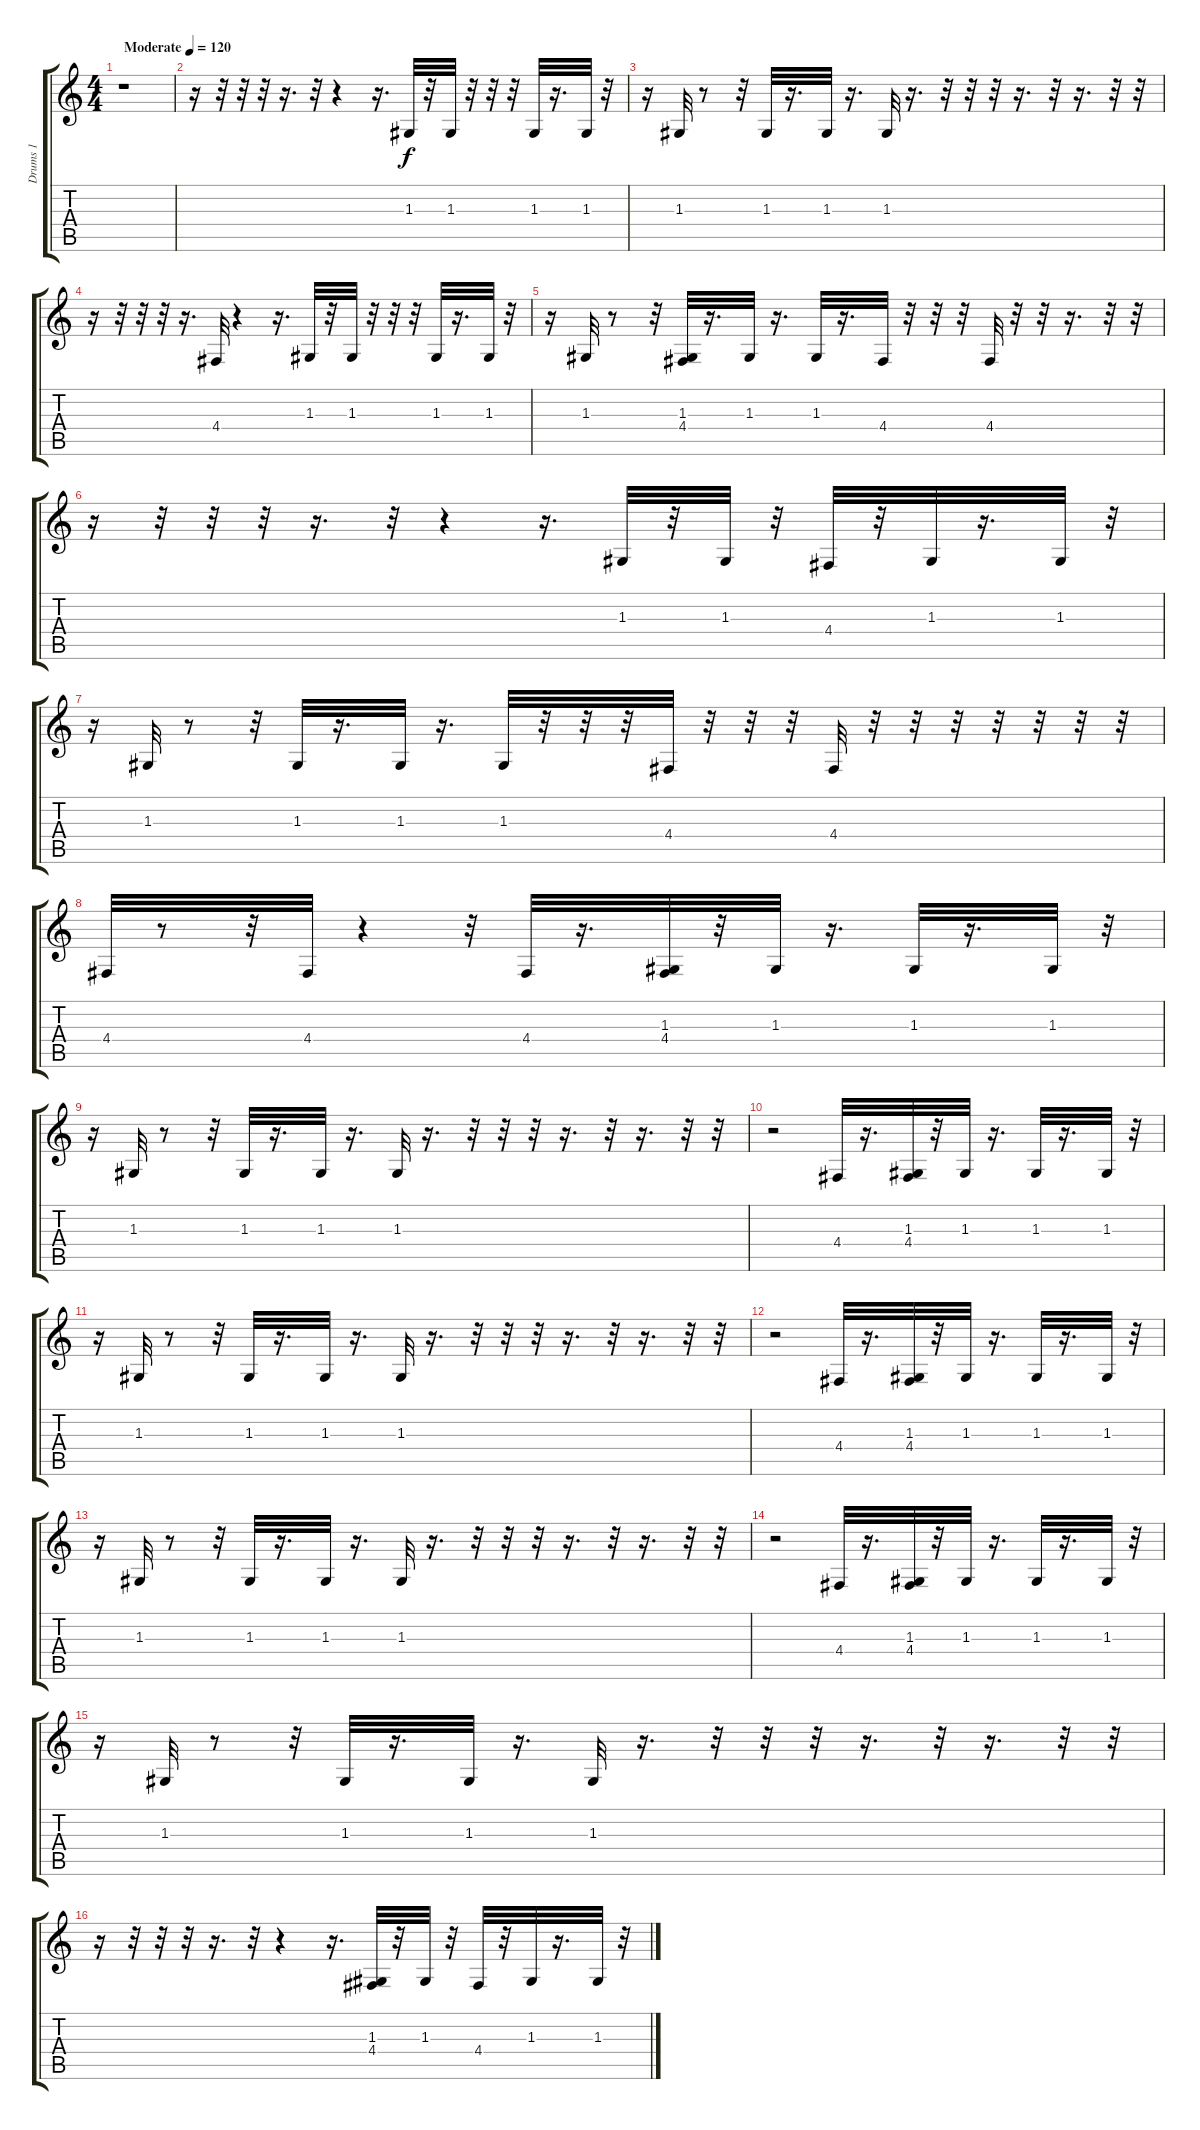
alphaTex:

\track ("Drums 1" "Drums 1") {instrument synthdrum}
\staff {score tabs}
\tuning (E4 B3 G3 D3 A2 E2) {hide}
\ts (4 4)
\tempo (120 "Moderate")
\clef g2
\ks c
r.1{dy f instrument synthdrum} |
r.16 r.32 r.32 r.32 r.16{d} r.32 r.4 r.16{d} 1.3.32 r.32 1.3.32 r.32 r.32 r.32 1.3.32 r.16{d} 1.3.32 r.32 |
r.16 1.3.32 r.8 r.32 1.3.32 r.16{d} 1.3.32 r.16{d} 1.3.32 r.16{d} r.32 r.32 r.32 r.16{d} r.32 r.16{d} r.32 r.32 |
r.16 r.32 r.32 r.32 r.16{d} 4.4.32 r.4 r.16{d} 1.3.32 r.32 1.3.32 r.32 r.32 r.32 1.3.32 r.16{d} 1.3.32 r.32 |
r.16 1.3.32 r.8 r.32 (1.3 4.4).32 r.16{d} 1.3.32 r.16{d} 1.3.32 r.16{d} 4.4.32 r.32 r.32 r.32 4.4.32 r.32 r.32 r.16{d} r.32 r.32 |
r.16 r.32 r.32 r.32 r.16{d} r.32 r.4 r.16{d} 1.3.32 r.32 1.3.32 r.32 4.4.32 r.32 1.3.32 r.16{d} 1.3.32 r.32 |
r.16 1.3.32 r.8 r.32 1.3.32 r.16{d} 1.3.32 r.16{d} 1.3.32 r.32 r.32 r.32 4.4.32 r.32 r.32 r.32 4.4.32 r.32 r.32 r.32 r.32 r.32 r.32 r.32 |
4.4.32 r.8 r.32 4.4.32 r.4 r.32 4.4.32 r.16{d} (1.3 4.4).32 r.32 1.3.32 r.16{d} 1.3.32 r.16{d} 1.3.32 r.32 |
r.16 1.3.32 r.8 r.32 1.3.32 r.16{d} 1.3.32 r.16{d} 1.3.32 r.16{d} r.32 r.32 r.32 r.16{d} r.32 r.16{d} r.32 r.32 |
r.2 4.4.32 r.16{d} (1.3 4.4).32 r.32 1.3.32 r.16{d} 1.3.32 r.16{d} 1.3.32 r.32 |
r.16 1.3.32 r.8 r.32 1.3.32 r.16{d} 1.3.32 r.16{d} 1.3.32 r.16{d} r.32 r.32 r.32 r.16{d} r.32 r.16{d} r.32 r.32 |
r.2 4.4.32 r.16{d} (1.3 4.4).32 r.32 1.3.32 r.16{d} 1.3.32 r.16{d} 1.3.32 r.32 |
r.16 1.3.32 r.8 r.32 1.3.32 r.16{d} 1.3.32 r.16{d} 1.3.32 r.16{d} r.32 r.32 r.32 r.16{d} r.32 r.16{d} r.32 r.32 |
r.2 4.4.32 r.16{d} (1.3 4.4).32 r.32 1.3.32 r.16{d} 1.3.32 r.16{d} 1.3.32 r.32 |
r.16 1.3.32 r.8 r.32 1.3.32 r.16{d} 1.3.32 r.16{d} 1.3.32 r.16{d} r.32 r.32 r.32 r.16{d} r.32 r.16{d} r.32 r.32 |
r.16 r.32 r.32 r.32 r.16{d} r.32 r.4 r.16{d} (1.3 4.4).32 r.32 1.3.32 r.32 4.4.32 r.32 1.3.32 r.16{d} 1.3.32 r.32
